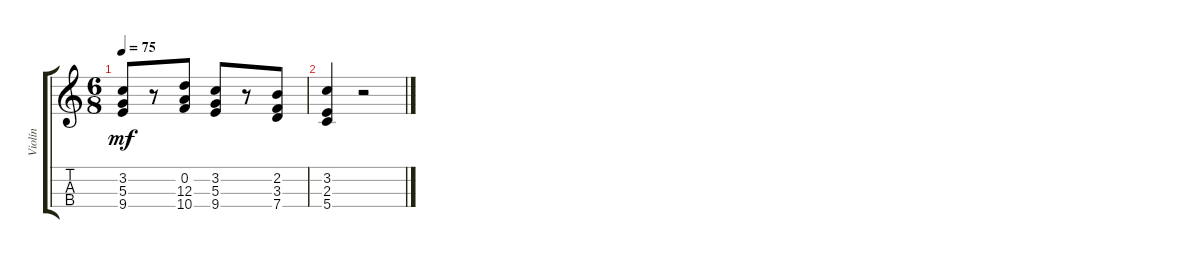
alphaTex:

\track ("Violín" "Violín") {instrument violin}
\staff {score tabs}
\tuning (E5 A4 D4 G3) {hide}
\ts (6 8)
\tempo 75
\clef g2
\ks c
(3.2 5.3 9.4).8{dy mf} r.8 (0.2 12.3 10.4).8 (3.2 5.3 9.4).8 r.8 (2.2 3.3 7.4).8 |
(3.2 2.3 5.4).4 r.2
